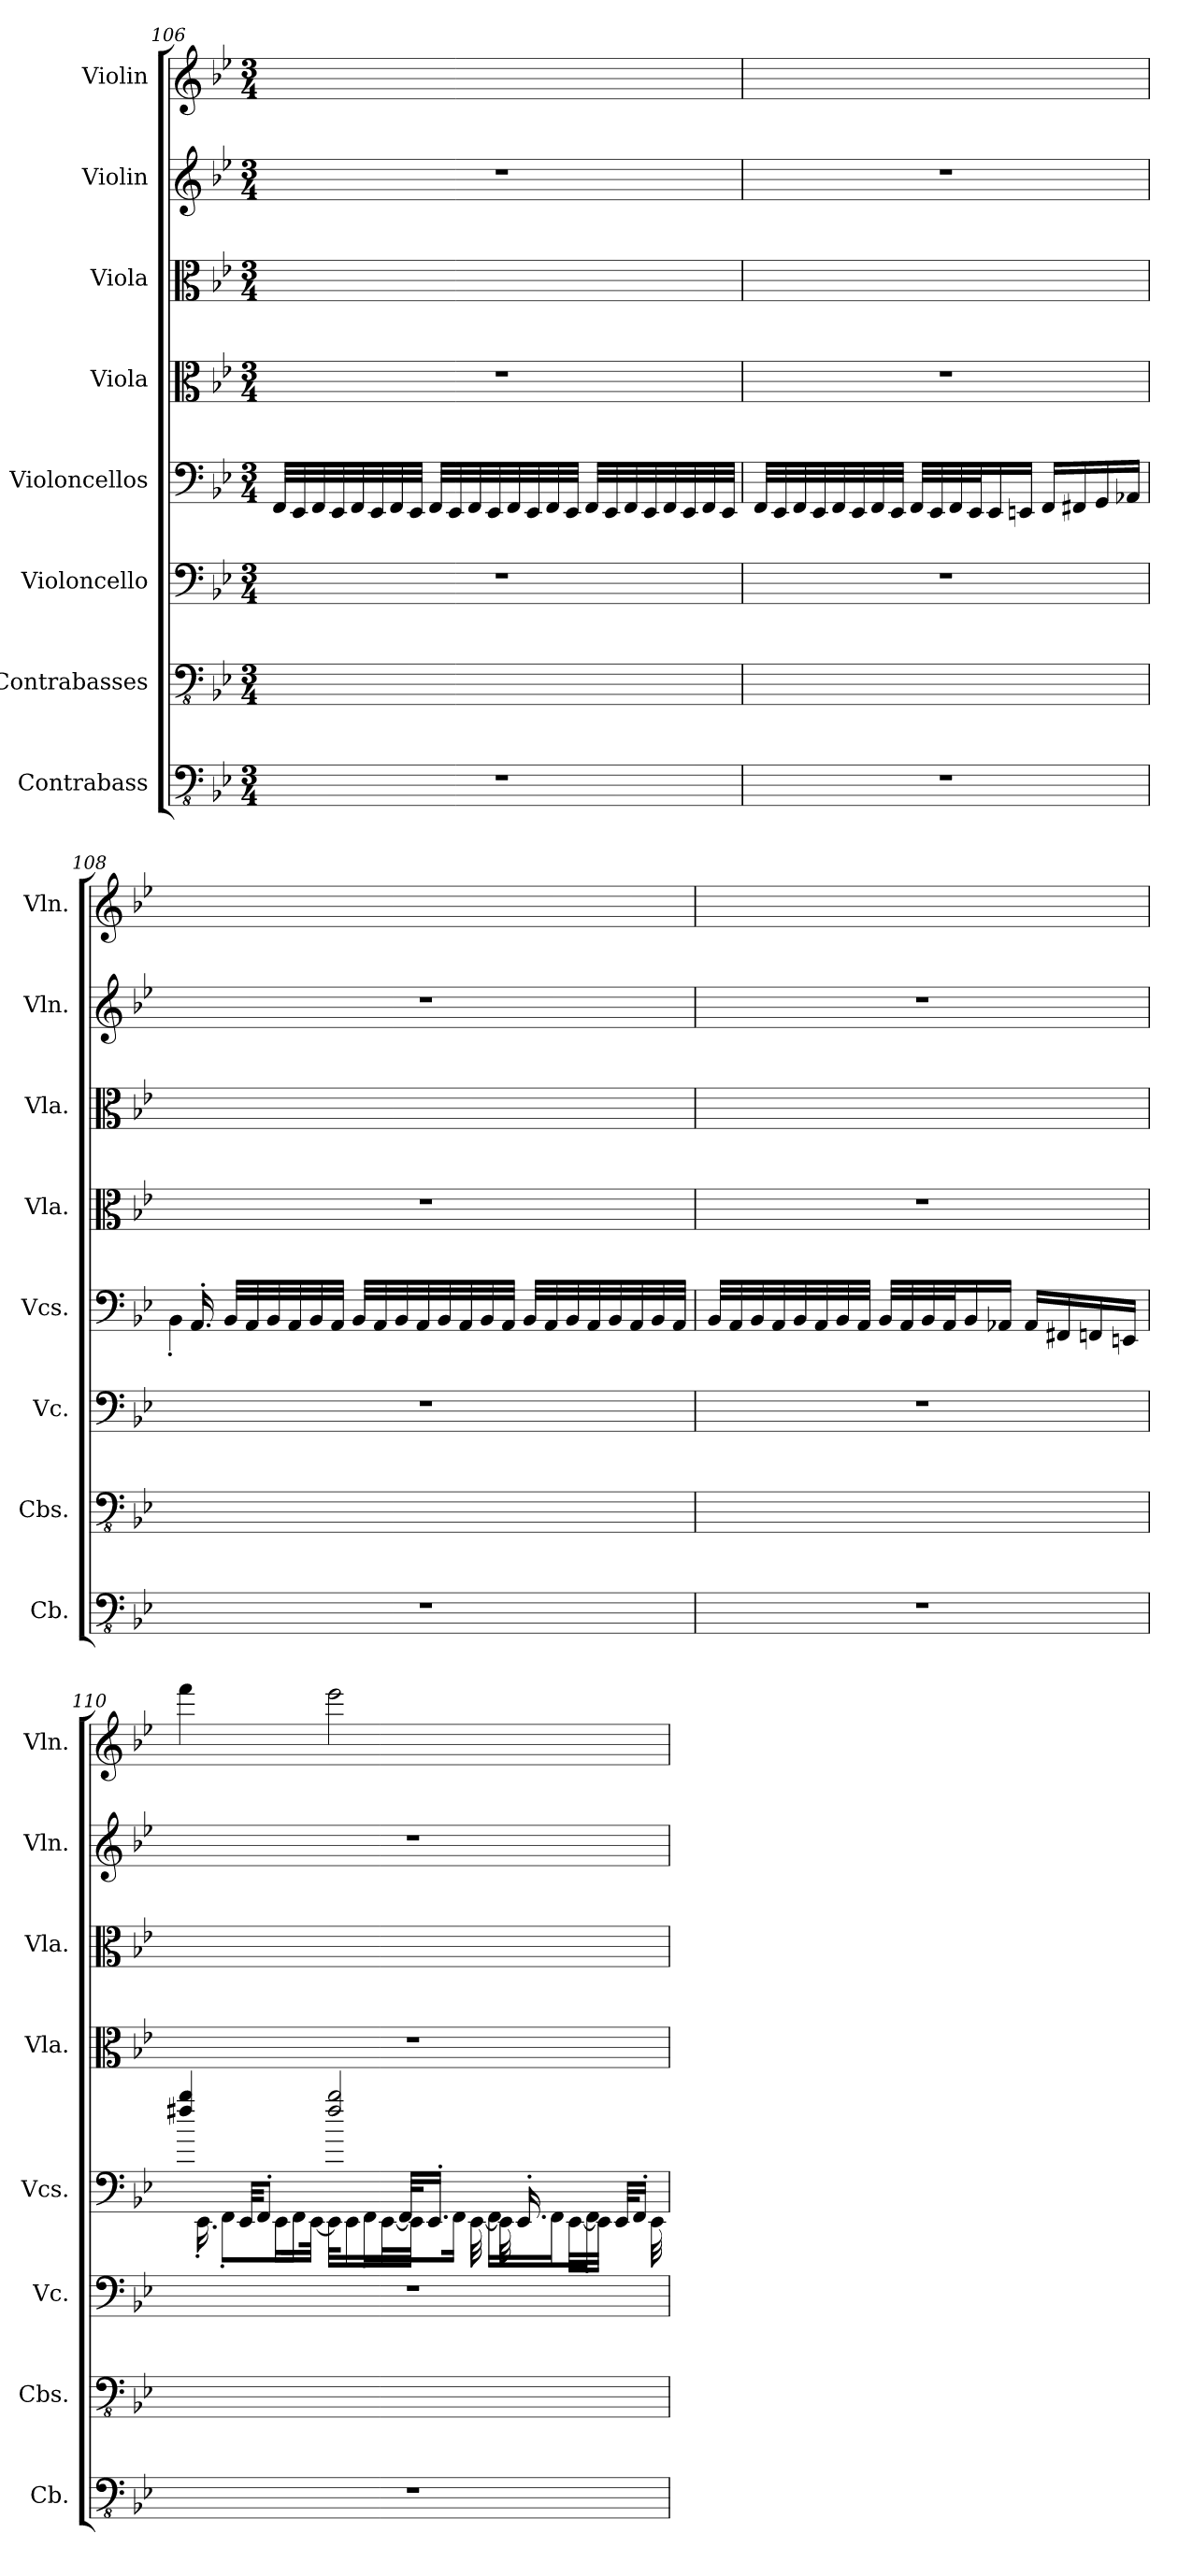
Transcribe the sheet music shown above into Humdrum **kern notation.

**kern	**kern	**kern	**kern	**kern	**kern	**kern	**kern
*part8	*part7	*part6	*part5	*part4	*part3	*part2	*part1
*staff8	*staff7	*staff6	*staff5	*staff4	*staff3	*staff2	*staff1
*I"Contrabass	*I"Contrabasses	*I"Violoncello	*I"Violoncellos	*I"Viola	*I"Viola	*I"Violin	*I"Violin
*I'Cb.	*I'Cbs.	*I'Vc.	*I'Vcs.	*I'Vla.	*I'Vla.	*I'Vln.	*I'Vln.
!!LO:PB:g=z
*clefFv4	*clefFv4	*clefF4	*clefF4	*clefC3	*clefC3	*clefG2	*clefG2
*ITrd7c12	*	*	*	*	*	*	*
*k[b-e-]	*k[b-e-]	*k[b-e-]	*k[b-e-]	*k[b-e-]	*k[b-e-]	*k[b-e-]	*k[b-e-]
*M3/4	*M3/4	*M3/4	*M3/4	*M3/4	*M3/4	*M3/4	*M3/4
=106	=106	=106	=106	=106	=106	=106	=106
2.r	2.ryy	2.r	32FF/LLL	2.r	2.ryy	2.r	2.ryy
.	.	.	32EE-/	.	.	.	.
.	.	.	32FF/	.	.	.	.
.	.	.	32EE-/	.	.	.	.
.	.	.	32FF/	.	.	.	.
.	.	.	32EE-/	.	.	.	.
.	.	.	32FF/	.	.	.	.
.	.	.	32EE-/JJJ	.	.	.	.
.	.	.	32FF/LLL	.	.	.	.
.	.	.	32EE-/	.	.	.	.
.	.	.	32FF/	.	.	.	.
.	.	.	32EE-/	.	.	.	.
.	.	.	32FF/	.	.	.	.
.	.	.	32EE-/	.	.	.	.
.	.	.	32FF/	.	.	.	.
.	.	.	32EE-/JJJ	.	.	.	.
.	.	.	32FF/LLL	.	.	.	.
.	.	.	32EE-/	.	.	.	.
.	.	.	32FF/	.	.	.	.
.	.	.	32EE-/	.	.	.	.
.	.	.	32FF/	.	.	.	.
.	.	.	32EE-/	.	.	.	.
.	.	.	32FF/	.	.	.	.
.	.	.	32EE-/JJJ	.	.	.	.
=107	=107	=107	=107	=107	=107	=107	=107
2.r	2.ryy	2.r	32FF/LLL	2.r	2.ryy	2.r	2.ryy
.	.	.	32EE-/	.	.	.	.
.	.	.	32FF/	.	.	.	.
.	.	.	32EE-/	.	.	.	.
.	.	.	32FF/	.	.	.	.
.	.	.	32EE-/	.	.	.	.
.	.	.	32FF/	.	.	.	.
.	.	.	32EE-/JJJ	.	.	.	.
.	.	.	32FF/LLL	.	.	.	.
.	.	.	32EE-/	.	.	.	.
.	.	.	32FF/	.	.	.	.
.	.	.	32EE-/J	.	.	.	.
.	.	.	16EE-/	.	.	.	.
.	.	.	16EEn/JJ	.	.	.	.
.	.	.	16FF/LL	.	.	.	.
.	.	.	16FF#X/	.	.	.	.
.	.	.	16GG/	.	.	.	.
.	.	.	16AA-X/JJ	.	.	.	.
!!LO:PB:g=z
=108	=108	=108	=108	=108	=108	=108	=108
*	*	*	*^	*	*	*	*
*	*	*	*	*^	*	*	*	*
2.r	2.ryy	2.r	16ryy	4BB-'\	32ryy	2.r	2.ryy	2.r	2.ryy
.	.	.	.	.	16.AA'/	.	.	.	.
.	.	.	32BB-/LLL	.	.	.	.	.	.
.	.	.	32AA/	.	.	.	.	.	.
.	.	.	32BB-/	.	8ryy	.	.	.	.
.	.	.	32AA/	.	.	.	.	.	.
.	.	.	32BB-/	.	.	.	.	.	.
.	.	.	32AA/JJJ	.	.	.	.	.	.
.	.	.	32BB-/LLL	4ryy	4ryy	.	.	.	.
.	.	.	32AA/	.	.	.	.	.	.
.	.	.	32BB-/	.	.	.	.	.	.
.	.	.	32AA/	.	.	.	.	.	.
.	.	.	32BB-/	.	.	.	.	.	.
.	.	.	32AA/	.	.	.	.	.	.
.	.	.	32BB-/	.	.	.	.	.	.
.	.	.	32AA/JJJ	.	.	.	.	.	.
.	.	.	32BB-/LLL	4ryy	4ryy	.	.	.	.
.	.	.	32AA/	.	.	.	.	.	.
.	.	.	32BB-/	.	.	.	.	.	.
.	.	.	32AA/	.	.	.	.	.	.
.	.	.	32BB-/	.	.	.	.	.	.
.	.	.	32AA/	.	.	.	.	.	.
.	.	.	32BB-/	.	.	.	.	.	.
.	.	.	32AA/JJJ	.	.	.	.	.	.
*	*	*	*v	*v	*v	*	*	*	*
=109	=109	=109	=109	=109	=109	=109	=109
2.r	2.ryy	2.r	32BB-/LLL	2.r	2.ryy	2.r	2.ryy
.	.	.	32AA/	.	.	.	.
.	.	.	32BB-/	.	.	.	.
.	.	.	32AA/	.	.	.	.
.	.	.	32BB-/	.	.	.	.
.	.	.	32AA/	.	.	.	.
.	.	.	32BB-/	.	.	.	.
.	.	.	32AA/JJJ	.	.	.	.
.	.	.	32BB-/LLL	.	.	.	.
.	.	.	32AA/	.	.	.	.
.	.	.	32BB-/	.	.	.	.
.	.	.	32AA/J	.	.	.	.
.	.	.	16BB-/	.	.	.	.
.	.	.	16AA-X/JJ	.	.	.	.
.	.	.	16AA-/LL	.	.	.	.
.	.	.	16FF#X/	.	.	.	.
.	.	.	16FFn/	.	.	.	.
.	.	.	16EEn/JJ	.	.	.	.
!!LO:PB:g=z
=110	=110	=110	=110	=110	=110	=110	=110
*	*	*	*^	*	*	*	*
*	*	*	*	*^	*	*	*	*
*	*	*	*	*	*^	*	*	*	*
2.r	2.ryy	2.r	4ff#X/ 4bb-/	16ryy	16ryy	32ryy	2.r	2.ryy	2.r	4fff\
.	.	.	.	.	.	16.EE-'\	.	.	.	.
.	.	.	.	8FF'\L	32ryy	.	.	.	.	.
.	.	.	.	.	32EE-/KKL	.	.	.	.	.
.	.	.	.	.	8FF'/J	32ryy	.	.	.	.
.	.	.	.	.	.	16EE-\LL	.	.	.	.
.	.	.	.	16FF\Jk	.	.	.	.	.	.
.	.	.	.	.	.	[32EE-\JJk	.	.	.	.
.	.	.	2ff#/ 2bb-/	16ryy	8ryy	32EE-\KLL]	.	.	.	2eee-\
.	.	.	.	.	.	16EE-\	.	.	.	.
.	.	.	.	8FF'\L	.	.	.	.	.	.
.	.	.	.	.	.	[32EE-\L	.	.	.	.
.	.	.	.	.	32FF/KLL	32EE-\JJJ]	.	.	.	.
.	.	.	.	.	16.EE-'/JJ	32ryy	.	.	.	.
.	.	.	.	16FF\Jk	.	32ryy	.	.	.	.
.	.	.	.	.	.	[32EE-\	.	.	.	.
.	.	.	.	16FF\LL	32ryy	32EE-\]	.	.	.	.
.	.	.	.	.	16.EE-'/	32ryy	.	.	.	.
.	.	.	.	16FF\J	.	32ryy	.	.	.	.
.	.	.	.	.	.	[32EE-\LLL	.	.	.	.
.	.	.	.	8FF'\J	32ryy	32EE-\JJJ]	.	.	.	.
.	.	.	.	.	32EE-/KLL	32ryy	.	.	.	.
.	.	.	.	.	16FF'/JJ	32ryy	.	.	.	.
.	.	.	.	.	.	32EE-\	.	.	.	.
*	*	*	*v	*v	*v	*v	*	*	*	*
=	=	=	=	=	=	=	=
*-	*-	*-	*-	*-	*-	*-	*-
